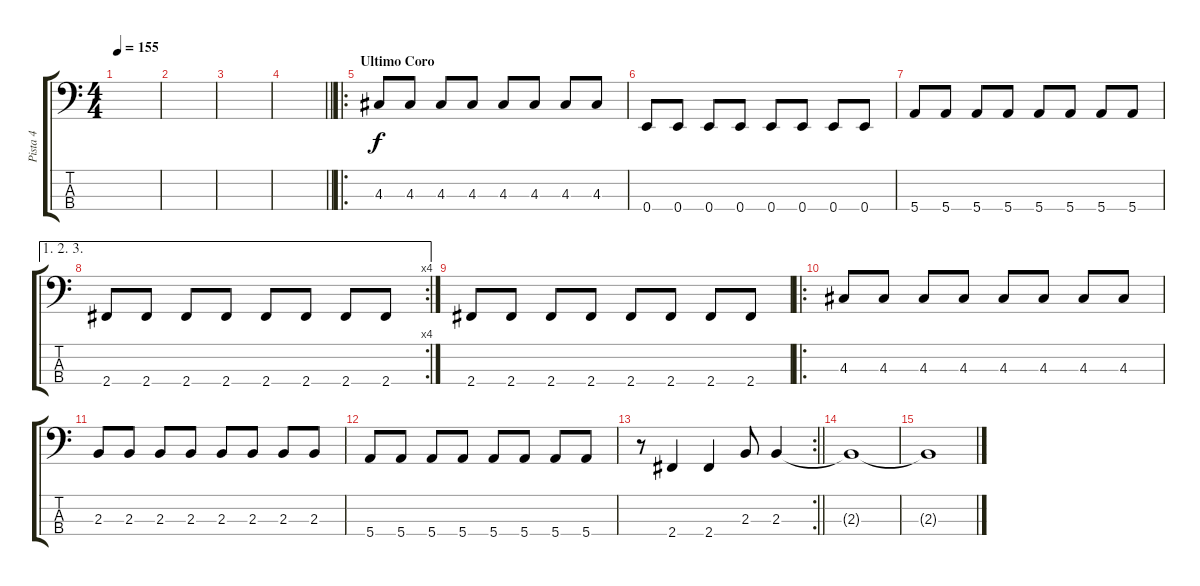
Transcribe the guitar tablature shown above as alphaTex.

\track ("Pista 4" "Pista 4") {instrument electricbasspick}
\staff {score tabs}
\tuning (G2 D2 A1 E1) {hide}
\ts (4 4)
\tempo 155
\clef f4
\ks c
|
|
|
\barLineRight lightlight
|
\ro
\section ("" "Ultimo Coro")
4.3.8 4.3.8 4.3.8 4.3.8 4.3.8 4.3.8 4.3.8 4.3.8 |
0.4.8 0.4.8 0.4.8 0.4.8 0.4.8 0.4.8 0.4.8 0.4.8 |
5.4.8 5.4.8 5.4.8 5.4.8 5.4.8 5.4.8 5.4.8 5.4.8 |
\ae (1 2 3)
\rc 4
2.4.8 2.4.8 2.4.8 2.4.8 2.4.8 2.4.8 2.4.8 2.4.8 |
2.4.8 2.4.8 2.4.8 2.4.8 2.4.8 2.4.8 2.4.8 2.4.8 |
\ro
4.3.8 4.3.8 4.3.8 4.3.8 4.3.8 4.3.8 4.3.8 4.3.8 |
2.3.8 2.3.8 2.3.8 2.3.8 2.3.8 2.3.8 2.3.8 2.3.8 |
5.4.8 5.4.8 5.4.8 5.4.8 5.4.8 5.4.8 5.4.8 5.4.8 |
\rc 2
\barLineRight lightlight
r.8 2.4.4 2.4.4 2.3.8 2.3.4 |
2.3{t}.1 |
2.3{t}.1
